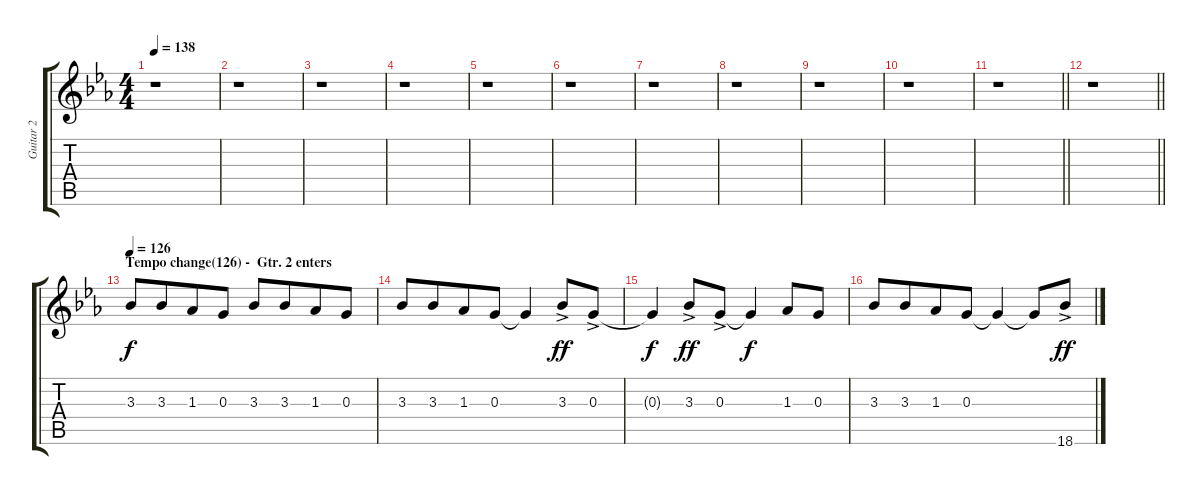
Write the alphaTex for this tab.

\track ("Guitar 2" "Guitar 2") {instrument distortionguitar}
\staff {score tabs}
\tuning (E4 B3 G3 D3 A2 E2) {hide}
\ts (4 4)
\tempo 138
\clef g2
\ks eb
r.1{dy f} |
r.1 |
r.1 |
r.1 |
r.1 |
r.1 |
r.1 |
r.1 |
r.1 |
r.1 |
\barLineRight lightlight
r.1 |
\section ("" "")
\barLineRight lightlight
r.1 |
\section ("" "Tempo change(126) -  Gtr. 2 enters")
\tempo 126
3.3.8 3.3.8{beam merge} 1.3.8 0.3.8 3.3.8 3.3.8{beam merge} 1.3.8 0.3.8 |
3.3.8 3.3.8{beam merge} 1.3.8 0.3.8 0.3{t}.4 3.3{ac}.8{dy ff} 0.3{ac}.8 |
0.3{t}.4{dy f} 3.3{ac}.8{dy ff} 0.3{ac}.8 0.3{t}.4{dy f} 1.3.8 0.3.8 |
3.3.8 3.3.8{beam merge} 1.3.8 0.3.8 0.3{t}.4 0.3{t}.8 18.6{ac}.8{dy ff}
